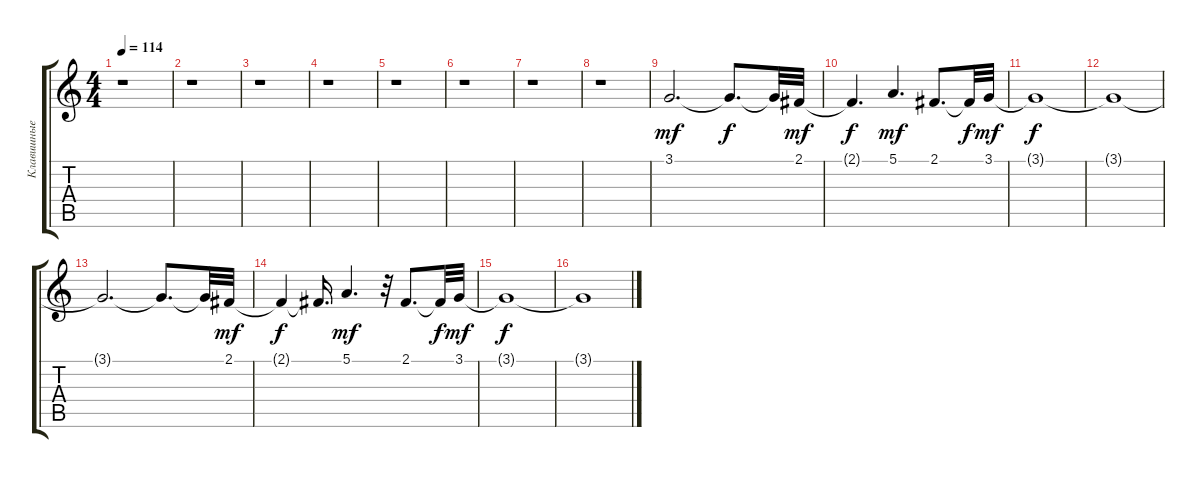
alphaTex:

\track ("Клавишные" "Клавишные") {instrument stringensemble2}
\staff {score tabs}
\tuning (E4 B3 G3 D3 A2 E2) {hide}
\ts (4 4)
\tempo 114
\clef g2
\ks c
r.1{dy f} |
r.1 |
r.1 |
r.1 |
r.1 |
r.1 |
r.1 |
r.1 |
3.1.2{d dy mf} 3.1{t}.8{d dy f} 3.1{t}.32 2.1.32{dy mf} |
2.1{t}.4{d dy f} 5.1.4{d dy mf} 2.1.8{d} 2.1{t}.32{dy f} 3.1.32{dy mf} |
3.1{t}.1{dy f} |
3.1{t}.1 |
3.1{t}.2{d} 3.1{t}.8{d} 3.1{t}.32 2.1.32{dy mf} |
2.1{t}.4{dy f} 2.1{t}.16{d} 5.1.4{d dy mf} r.32 2.1.8{d} 2.1{t}.32{dy f} 3.1.32{dy mf} |
3.1{t}.1{dy f} |
3.1{t}.1
